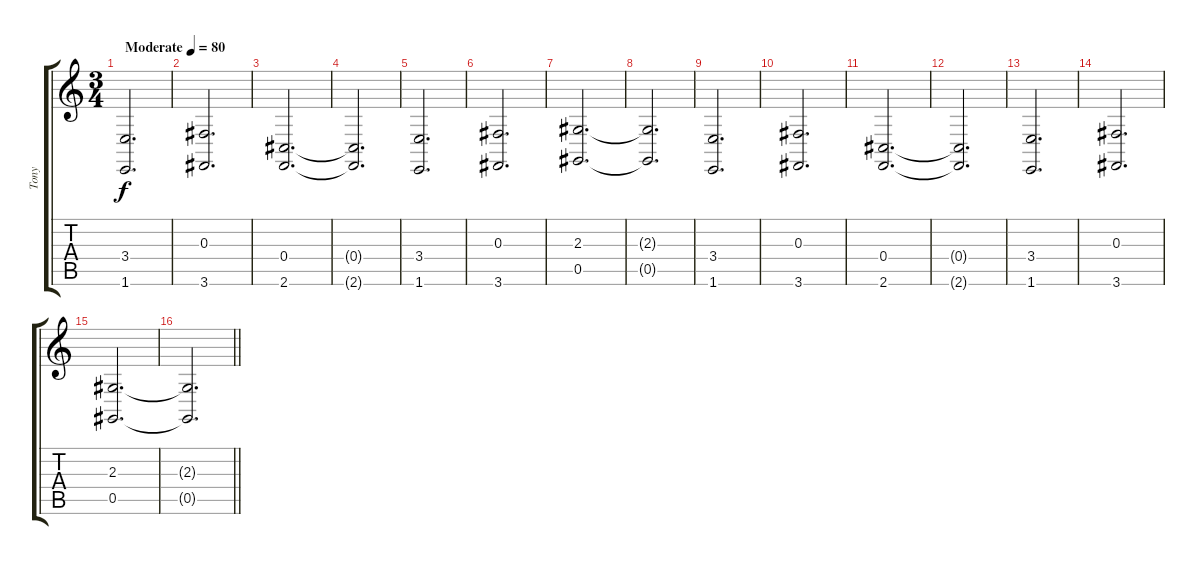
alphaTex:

\track ("Tony" "Tony") {instrument stringensemble2}
\staff {score tabs}
\tuning (Eb4 Bb3 Gb3 Db3 Ab2 Eb2) {hide}
\ts (3 4)
\tempo (80 "Moderate")
\clef g2
\ks c
(3.4 1.6).2{d dy f instrument stringensemble2} |
(0.3 3.6).2{d} |
(0.4 2.6).2{d} |
(0.4{t} 2.6{t}).2{d} |
(3.4 1.6).2{d} |
(0.3 3.6).2{d} |
(2.3 0.5).2{d} |
(2.3{t} 0.5{t}).2{d} |
(3.4 1.6).2{d} |
(0.3 3.6).2{d} |
(0.4 2.6).2{d} |
(0.4{t} 2.6{t}).2{d} |
(3.4 1.6).2{d} |
(0.3 3.6).2{d} |
(2.3 0.5).2{d} |
\barLineRight lightlight
(2.3{t} 0.5{t}).2{d}
